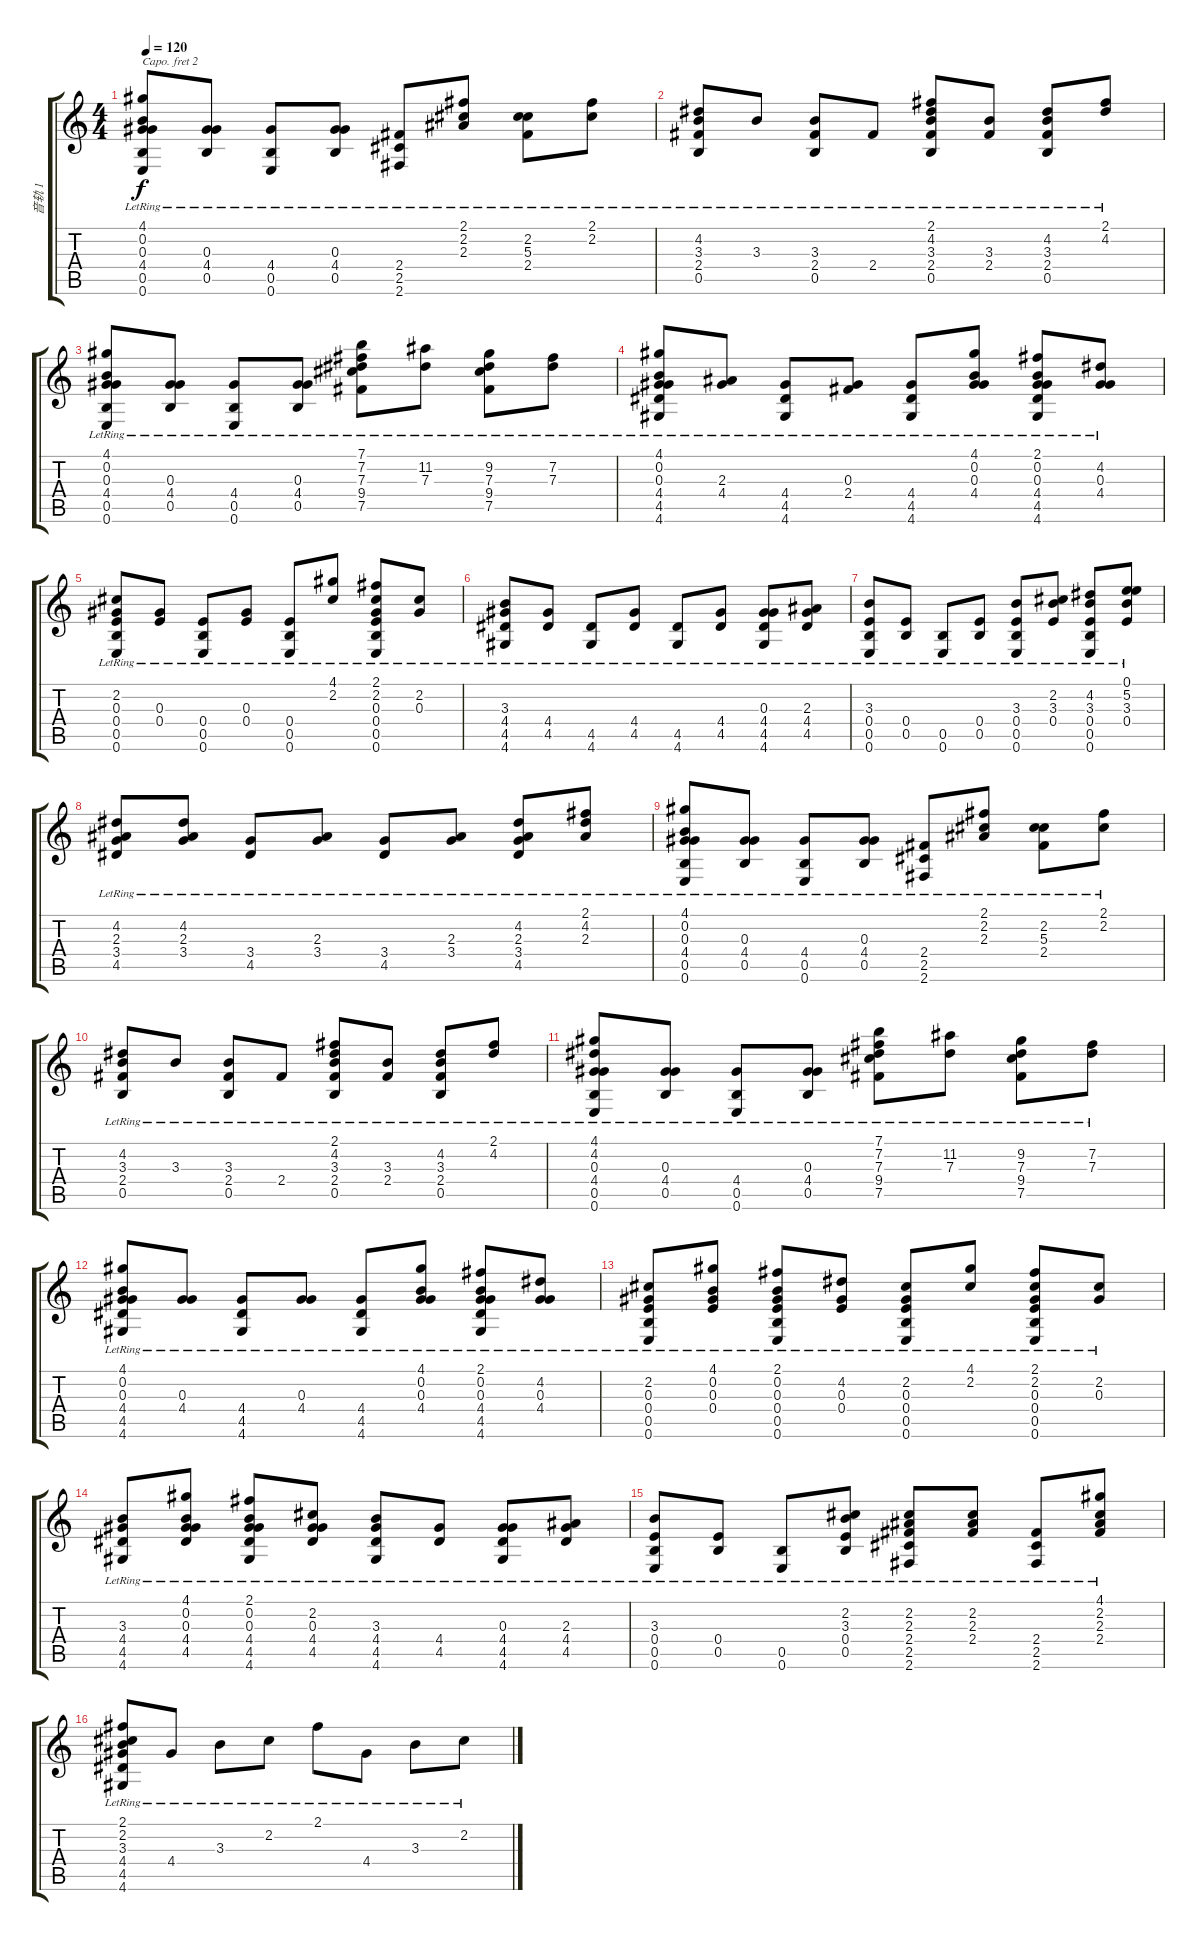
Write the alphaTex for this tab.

\track ("音轨 1" "音轨 1") {instrument acousticguitarsteel}
\staff {score tabs}
\capo 2
\tuning (D4 A3 Gb3 D3 A2 D2) {hide}
\ts (4 4)
\tempo 120
\clef g2
\ks c
(4.1{lr} 0.2{lr} 0.3{lr} 4.4{lr} 0.5{lr} 0.6{lr}).8{dy f} (0.3{lr} 4.4{lr} 0.5{lr}).8 (4.4{lr} 0.5{lr} 0.6{lr}).8 (0.3{lr} 4.4{lr} 0.5{lr}).8 (2.4{lr} 2.5{lr} 2.6{lr}).8 (2.1{lr} 2.2{lr} 2.3{lr}).8 (2.2{lr} 5.3{lr} 2.4{lr}).8 (2.1{lr} 2.2{lr}).8 |
(4.2{lr} 3.3{lr} 2.4{lr} 0.5{lr}).8 3.3{lr}.8 (3.3{lr} 2.4{lr} 0.5{lr}).8 2.4{lr}.8 (2.1{lr} 4.2{lr} 3.3{lr} 2.4{lr} 0.5{lr}).8 (3.3{lr} 2.4{lr}).8 (4.2{lr} 3.3{lr} 2.4{lr} 0.5{lr}).8 (2.1{lr} 4.2{lr}).8 |
(4.1{lr} 0.2{lr} 0.3{lr} 4.4{lr} 0.5{lr} 0.6{lr}).8 (0.3{lr} 4.4{lr} 0.5{lr}).8 (4.4{lr} 0.5{lr} 0.6{lr}).8 (0.3{lr} 4.4{lr} 0.5{lr}).8 (7.1{lr} 7.2{lr} 7.3{lr} 9.4{lr} 7.5{lr}).8 (11.2{lr} 7.3{lr}).8 (9.2{lr} 7.3{lr} 9.4{lr} 7.5{lr}).8 (7.2{lr} 7.3{lr}).8 |
(4.1{lr} 0.2{lr} 0.3{lr} 4.4{lr} 4.5{lr} 4.6{lr}).8 (2.3{lr} 4.4{lr}).8 (4.4{lr} 4.5{lr} 4.6{lr}).8 (0.3{lr} 2.4{lr}).8 (4.4{lr} 4.5{lr} 4.6{lr}).8 (4.1{lr} 0.2{lr} 0.3{lr} 4.4{lr}).8 (2.1{lr} 0.2{lr} 0.3{lr} 4.4{lr} 4.5{lr} 4.6{lr}).8 (4.2{lr} 0.3{lr} 4.4{lr}).8 |
(2.2{lr} 0.3{lr} 0.4{lr} 0.5{lr} 0.6{lr}).8 (0.3{lr} 0.4{lr}).8 (0.4{lr} 0.5{lr} 0.6{lr}).8 (0.3{lr} 0.4{lr}).8 (0.4{lr} 0.5{lr} 0.6{lr}).8 (4.1{lr} 2.2{lr}).8 (2.1{lr} 2.2{lr} 0.3{lr} 0.4{lr} 0.5{lr} 0.6{lr}).8 (2.2{lr} 0.3{lr}).8 |
(3.3{lr} 4.4{lr} 4.5{lr} 4.6{lr}).8 (4.4{lr} 4.5{lr}).8 (4.5{lr} 4.6{lr}).8 (4.4{lr} 4.5{lr}).8 (4.5{lr} 4.6{lr}).8 (4.4{lr} 4.5{lr}).8 (0.3{lr} 4.4{lr} 4.5{lr} 4.6{lr}).8 (2.3{lr} 4.4{lr} 4.5{lr}).8 |
(3.3{lr} 0.4{lr} 0.5{lr} 0.6{lr}).8 (0.4{lr} 0.5{lr}).8 (0.5{lr} 0.6{lr}).8 (0.4{lr} 0.5{lr}).8 (3.3{lr} 0.4{lr} 0.5{lr} 0.6{lr}).8 (2.2{lr} 3.3{lr} 0.4{lr}).8 (4.2{lr} 3.3{lr} 0.4{lr} 0.5{lr} 0.6{lr}).8 (0.1{lr} 5.2{lr} 3.3{lr} 0.4{lr}).8 |
(4.2{lr} 2.3{lr} 3.4{lr} 4.5{lr}).8 (4.2{lr} 2.3{lr} 3.4{lr}).8 (3.4{lr} 4.5{lr}).8 (2.3{lr} 3.4{lr}).8 (3.4{lr} 4.5{lr}).8 (2.3{lr} 3.4{lr}).8 (4.2{lr} 2.3{lr} 3.4{lr} 4.5{lr}).8 (2.1{lr} 4.2{lr} 2.3{lr}).8 |
(4.1{lr} 0.2{lr} 0.3{lr} 4.4{lr} 0.5{lr} 0.6{lr}).8 (0.3{lr} 4.4{lr} 0.5{lr}).8 (4.4{lr} 0.5{lr} 0.6{lr}).8 (0.3{lr} 4.4{lr} 0.5{lr}).8 (2.4{lr} 2.5{lr} 2.6{lr}).8 (2.1{lr} 2.2{lr} 2.3{lr}).8 (2.2{lr} 5.3{lr} 2.4{lr}).8 (2.1{lr} 2.2{lr}).8 |
(4.2{lr} 3.3{lr} 2.4{lr} 0.5{lr}).8 3.3{lr}.8 (3.3{lr} 2.4{lr} 0.5{lr}).8 2.4{lr}.8 (2.1{lr} 4.2{lr} 3.3{lr} 2.4{lr} 0.5{lr}).8 (3.3{lr} 2.4{lr}).8 (4.2{lr} 3.3{lr} 2.4{lr} 0.5{lr}).8 (2.1{lr} 4.2{lr}).8 |
(4.1{lr} 4.2{lr} 0.3{lr} 4.4{lr} 0.5{lr} 0.6{lr}).8 (0.3{lr} 4.4{lr} 0.5{lr}).8 (4.4{lr} 0.5{lr} 0.6{lr}).8 (0.3{lr} 4.4{lr} 0.5{lr}).8 (7.1{lr} 7.2{lr} 7.3{lr} 9.4{lr} 7.5{lr}).8 (11.2{lr} 7.3{lr}).8 (9.2{lr} 7.3{lr} 9.4{lr} 7.5{lr}).8 (7.2{lr} 7.3{lr}).8 |
(4.1{lr} 0.2{lr} 0.3{lr} 4.4{lr} 4.5{lr} 4.6{lr}).8 (0.3{lr} 4.4{lr}).8 (4.4{lr} 4.5{lr} 4.6{lr}).8 (0.3{lr} 4.4{lr}).8 (4.4{lr} 4.5{lr} 4.6{lr}).8 (4.1{lr} 0.2{lr} 0.3{lr} 4.4{lr}).8 (2.1{lr} 0.2{lr} 0.3{lr} 4.4{lr} 4.5{lr} 4.6{lr}).8 (4.2{lr} 0.3{lr} 4.4{lr}).8 |
(2.2{lr} 0.3{lr} 0.4{lr} 0.5{lr} 0.6{lr}).8 (4.1{lr} 0.2{lr} 0.3{lr} 0.4{lr}).8 (2.1{lr} 0.2{lr} 0.3{lr} 0.4{lr} 0.5{lr} 0.6{lr}).8 (4.2{lr} 0.3{lr} 0.4{lr}).8 (2.2{lr} 0.3{lr} 0.4{lr} 0.5{lr} 0.6{lr}).8 (4.1{lr} 2.2{lr}).8 (2.1{lr} 2.2{lr} 0.3{lr} 0.4{lr} 0.5{lr} 0.6{lr}).8 (2.2{lr} 0.3{lr}).8 |
(3.3{lr} 4.4{lr} 4.5{lr} 4.6{lr}).8 (4.1{lr} 0.2{lr} 0.3{lr} 4.4{lr} 4.5{lr}).8 (2.1{lr} 0.2{lr} 0.3{lr} 4.4{lr} 4.5{lr} 4.6{lr}).8 (2.2{lr} 0.3{lr} 4.4{lr} 4.5{lr}).8 (3.3{lr} 4.4{lr} 4.5{lr} 4.6{lr}).8 (4.4{lr} 4.5{lr}).8 (0.3{lr} 4.4{lr} 4.5{lr} 4.6{lr}).8 (2.3{lr} 4.4{lr} 4.5{lr}).8 |
(3.3{lr} 0.4{lr} 0.5{lr} 0.6{lr}).8 (0.4{lr} 0.5{lr}).8 (0.5{lr} 0.6{lr}).8 (2.2{lr} 3.3{lr} 0.4{lr} 0.5{lr}).8 (2.2{lr} 2.3{lr} 2.4{lr} 2.5{lr} 2.6{lr}).8 (2.2{lr} 2.3{lr} 2.4{lr}).8 (2.4{lr} 2.5{lr} 2.6{lr}).8 (4.1{lr} 2.2{lr} 2.3{lr} 2.4{lr}).8 |
(2.1{lr} 2.2{lr} 3.3{lr} 4.4{lr} 4.5{lr} 4.6{lr}).8 4.4{lr}.8 3.3{lr}.8 2.2{lr}.8 2.1{lr}.8 4.4{lr}.8 3.3{lr}.8 2.2{lr}.8
